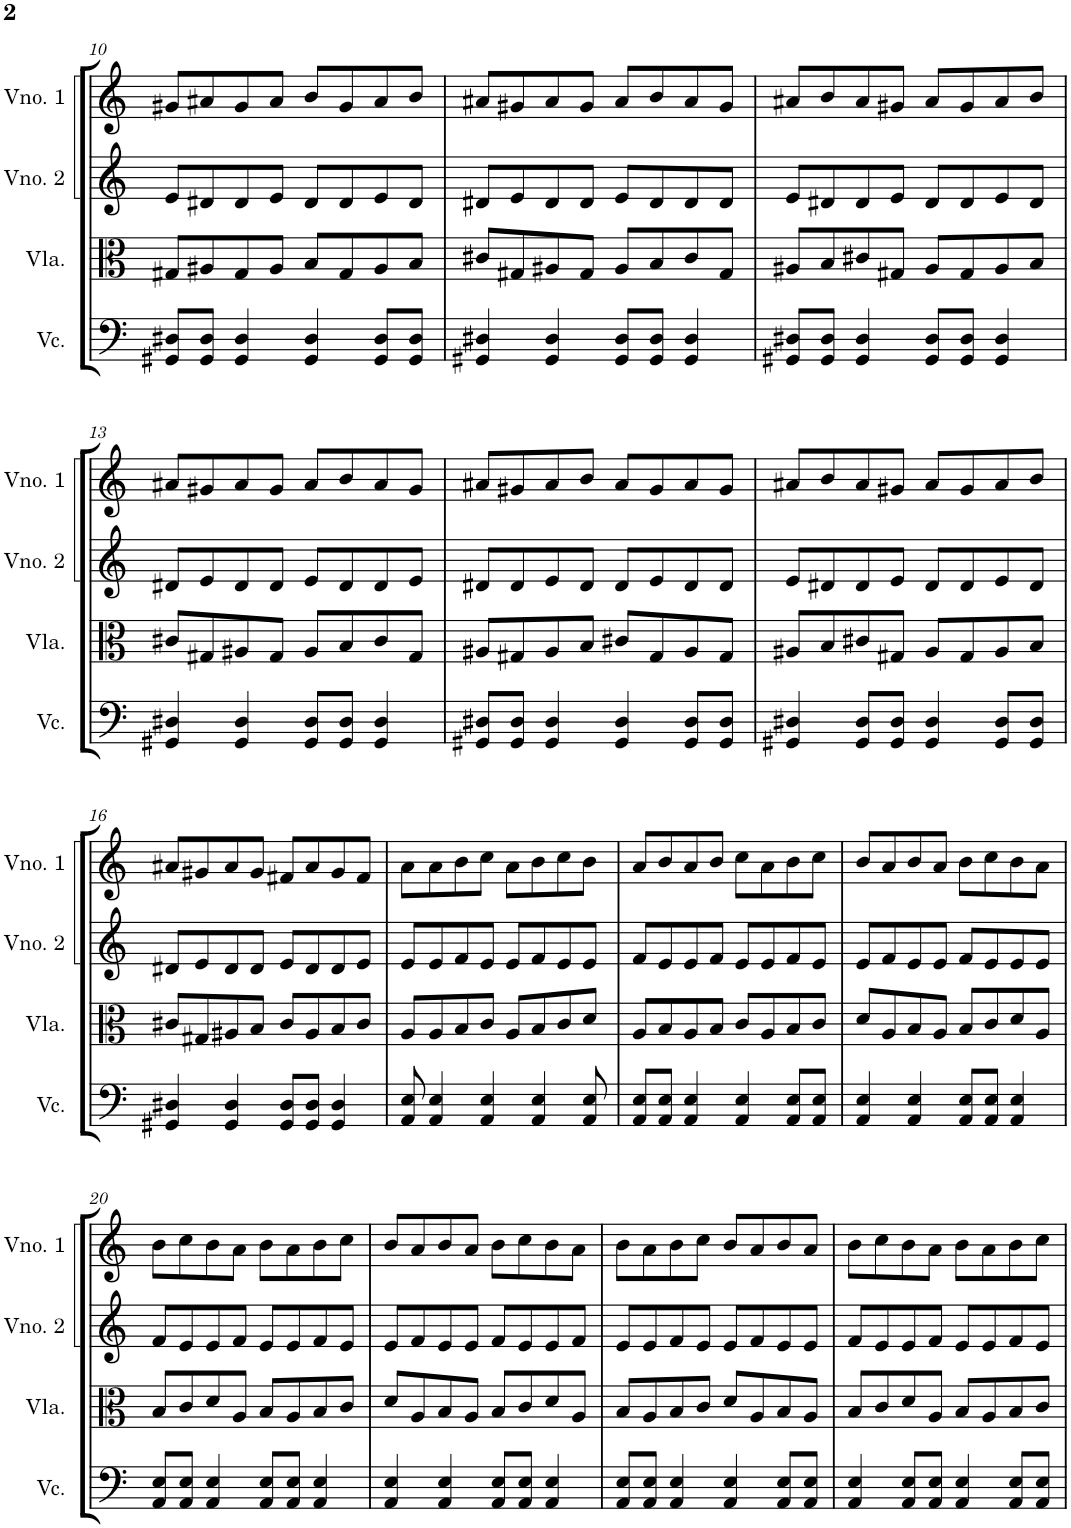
**kern	**kern	**kern	**kern
*part4	*part3	*part2	*part1
*staff4	*staff3	*staff2	*staff1
*I"Violoncelo	*I"Viola	*I"Violino 2	*I"Violino 1
*I'Vc.	*I'Vla.	*I'Vno. 2	*I'Vno. 1
!!LO:PB:g=z
*clefF4	*clefC3	*clefG2	*clefG2
*k[]	*k[]	*k[]	*k[]
*M4/4	*M4/4	*M4/4	*M4/4
=10	=10	=10	=10
8GG#X/ 8D#X/L	8G#X/L	8e/L	8g#X/L
8GG#/ 8D#/J	8A#X/	8d#X/	8a#X/
4GG#/ 4D#/	8G#/	8d#/	8g#/
.	8A#/J	8e/J	8a#/J
4GG#/ 4D#/	8B/L	8d#/L	8b/L
.	8G#/	8d#/	8g#/
8GG#/ 8D#/L	8A#/	8e/	8a#/
8GG#/ 8D#/J	8B/J	8d#/J	8b/J
=11	=11	=11	=11
4GG#X/ 4D#X/	8c#X/L	8d#X/L	8a#X/L
.	8G#X/	8e/	8g#X/
4GG#/ 4D#/	8A#X/	8d#/	8a#/
.	8G#/J	8d#/J	8g#/J
8GG#/ 8D#/L	8A#/L	8e/L	8a#/L
8GG#/ 8D#/J	8B/	8d#/	8b/
4GG#/ 4D#/	8c#/	8d#/	8a#/
.	8G#/J	8d#/J	8g#/J
=12	=12	=12	=12
8GG#X/ 8D#X/L	8A#X/L	8e/L	8a#X/L
8GG#/ 8D#/J	8B/	8d#X/	8b/
4GG#/ 4D#/	8c#X/	8d#/	8a#/
.	8G#X/J	8e/J	8g#X/J
8GG#/ 8D#/L	8A#/L	8d#/L	8a#/L
8GG#/ 8D#/J	8G#/	8d#/	8g#/
4GG#/ 4D#/	8A#/	8e/	8a#/
.	8B/J	8d#/J	8b/J
!!LO:LB:g=z
=13	=13	=13	=13
4GG#X/ 4D#X/	8c#X/L	8d#X/L	8a#X/L
.	8G#X/	8e/	8g#X/
4GG#/ 4D#/	8A#X/	8d#/	8a#/
.	8G#/J	8d#/J	8g#/J
8GG#/ 8D#/L	8A#/L	8e/L	8a#/L
8GG#/ 8D#/J	8B/	8d#/	8b/
4GG#/ 4D#/	8c#/	8d#/	8a#/
.	8G#/J	8e/J	8g#/J
=14	=14	=14	=14
8GG#X/ 8D#X/L	8A#X/L	8d#X/L	8a#X/L
8GG#/ 8D#/J	8G#X/	8d#/	8g#X/
4GG#/ 4D#/	8A#/	8e/	8a#/
.	8B/J	8d#/J	8b/J
4GG#/ 4D#/	8c#X/L	8d#/L	8a#/L
.	8G#/	8e/	8g#/
8GG#/ 8D#/L	8A#/	8d#/	8a#/
8GG#/ 8D#/J	8G#/J	8d#/J	8g#/J
=15	=15	=15	=15
4GG#X/ 4D#X/	8A#X/L	8e/L	8a#X/L
.	8B/	8d#X/	8b/
8GG#/ 8D#/L	8c#X/	8d#/	8a#/
8GG#/ 8D#/J	8G#X/J	8e/J	8g#X/J
4GG#/ 4D#/	8A#/L	8d#/L	8a#/L
.	8G#/	8d#/	8g#/
8GG#/ 8D#/L	8A#/	8e/	8a#/
8GG#/ 8D#/J	8B/J	8d#/J	8b/J
!!LO:LB:g=z
=16	=16	=16	=16
4GG#X/ 4D#X/	8c#X/L	8d#X/L	8a#X/L
.	8G#X/	8e/	8g#X/
4GG#/ 4D#/	8A#X/	8d#/	8a#/
.	8B/J	8d#/J	8g#/J
8GG#/ 8D#/L	8c#/L	8e/L	8f#X/L
8GG#/ 8D#/J	8A#/	8d#/	8a#/
4GG#/ 4D#/	8B/	8d#/	8g#/
.	8c#/J	8e/J	8f#/J
=17	=17	=17	=17
8AA/ 8E/	8A/L	8e/L	8a\L
4AA/ 4E/	8A/	8e/	8a\
.	8B/	8f/	8b\
4AA/ 4E/	8c/J	8e/J	8cc\J
.	8A/L	8e/L	8a\L
4AA/ 4E/	8B/	8f/	8b\
.	8c/	8e/	8cc\
8AA/ 8E/	8d/J	8e/J	8b\J
=18	=18	=18	=18
8AA/ 8E/L	8A/L	8f/L	8a/L
8AA/ 8E/J	8B/	8e/	8b/
4AA/ 4E/	8A/	8e/	8a/
.	8B/J	8f/J	8b/J
4AA/ 4E/	8c/L	8e/L	8cc\L
.	8A/	8e/	8a\
8AA/ 8E/L	8B/	8f/	8b\
8AA/ 8E/J	8c/J	8e/J	8cc\J
=19	=19	=19	=19
4AA/ 4E/	8d/L	8e/L	8b/L
.	8A/	8f/	8a/
4AA/ 4E/	8B/	8e/	8b/
.	8A/J	8e/J	8a/J
8AA/ 8E/L	8B/L	8f/L	8b\L
8AA/ 8E/J	8c/	8e/	8cc\
4AA/ 4E/	8d/	8e/	8b\
.	8A/J	8e/J	8a\J
!!LO:LB:g=z
=20	=20	=20	=20
8AA/ 8E/L	8B/L	8f/L	8b\L
8AA/ 8E/J	8c/	8e/	8cc\
4AA/ 4E/	8d/	8e/	8b\
.	8A/J	8f/J	8a\J
8AA/ 8E/L	8B/L	8e/L	8b\L
8AA/ 8E/J	8A/	8e/	8a\
4AA/ 4E/	8B/	8f/	8b\
.	8c/J	8e/J	8cc\J
=21	=21	=21	=21
4AA/ 4E/	8d/L	8e/L	8b/L
.	8A/	8f/	8a/
4AA/ 4E/	8B/	8e/	8b/
.	8A/J	8e/J	8a/J
8AA/ 8E/L	8B/L	8f/L	8b\L
8AA/ 8E/J	8c/	8e/	8cc\
4AA/ 4E/	8d/	8e/	8b\
.	8A/J	8f/J	8a\J
=22	=22	=22	=22
8AA/ 8E/L	8B/L	8e/L	8b\L
8AA/ 8E/J	8A/	8e/	8a\
4AA/ 4E/	8B/	8f/	8b\
.	8c/J	8e/J	8cc\J
4AA/ 4E/	8d/L	8e/L	8b/L
.	8A/	8f/	8a/
8AA/ 8E/L	8B/	8e/	8b/
8AA/ 8E/J	8A/J	8e/J	8a/J
=23	=23	=23	=23
4AA/ 4E/	8B/L	8f/L	8b\L
.	8c/	8e/	8cc\
8AA/ 8E/L	8d/	8e/	8b\
8AA/ 8E/J	8A/J	8f/J	8a\J
4AA/ 4E/	8B/L	8e/L	8b\L
.	8A/	8e/	8a\
8AA/ 8E/L	8B/	8f/	8b\
8AA/ 8E/J	8c/J	8e/J	8cc\J
=	=	=	=
*-	*-	*-	*-
